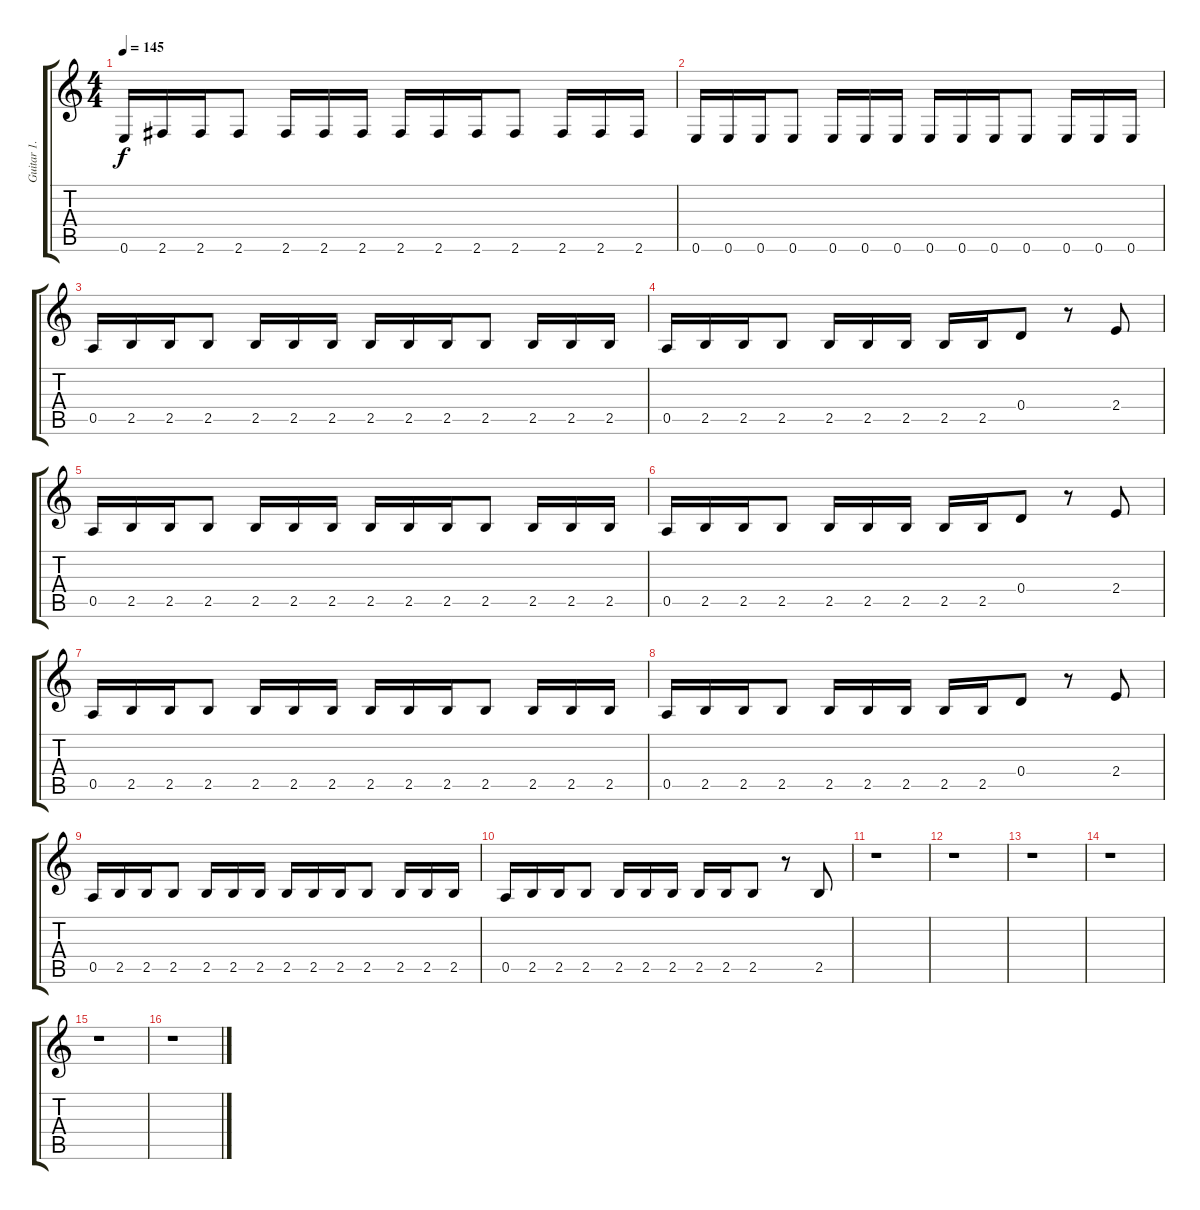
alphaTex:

\track ("Guitar 1." "Guitar 1.") {instrument overdrivenguitar}
\staff {score tabs}
\tuning (E4 B3 G3 D3 A2 E2) {hide}
\ts (4 4)
\tempo 145
\clef g2
\ks c
0.6.16{dy f} 2.6.16 2.6.16 2.6.8 2.6.16 2.6.16 2.6.16 2.6.16 2.6.16 2.6.16 2.6.8 2.6.16 2.6.16 2.6.16 |
0.6.16 0.6.16 0.6.16 0.6.8 0.6.16 0.6.16 0.6.16 0.6.16 0.6.16 0.6.16 0.6.8 0.6.16 0.6.16 0.6.16 |
0.5.16 2.5.16 2.5.16 2.5.8 2.5.16 2.5.16 2.5.16 2.5.16 2.5.16 2.5.16 2.5.8 2.5.16 2.5.16 2.5.16 |
0.5.16 2.5.16 2.5.16 2.5.8 2.5.16 2.5.16 2.5.16 2.5.16 2.5.16 0.4.8 r.8 2.4.8 |
0.5.16 2.5.16 2.5.16 2.5.8 2.5.16 2.5.16 2.5.16 2.5.16 2.5.16 2.5.16 2.5.8 2.5.16 2.5.16 2.5.16 |
0.5.16 2.5.16 2.5.16 2.5.8 2.5.16 2.5.16 2.5.16 2.5.16 2.5.16 0.4.8 r.8 2.4.8 |
0.5.16 2.5.16 2.5.16 2.5.8 2.5.16 2.5.16 2.5.16 2.5.16 2.5.16 2.5.16 2.5.8 2.5.16 2.5.16 2.5.16 |
0.5.16 2.5.16 2.5.16 2.5.8 2.5.16 2.5.16 2.5.16 2.5.16 2.5.16 0.4.8 r.8 2.4.8 |
0.5.16 2.5.16 2.5.16 2.5.8 2.5.16 2.5.16 2.5.16 2.5.16 2.5.16 2.5.16 2.5.8 2.5.16 2.5.16 2.5.16 |
0.5.16 2.5.16 2.5.16 2.5.8 2.5.16 2.5.16 2.5.16 2.5.16 2.5.16 2.5.8 r.8 2.5.8 |
r.1 |
r.1 |
r.1 |
r.1 |
r.1 |
r.1
